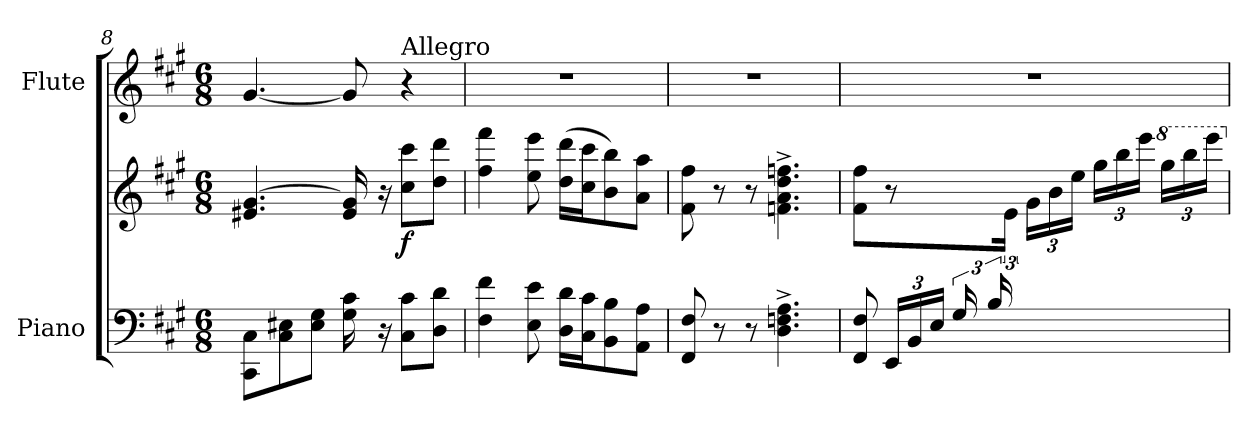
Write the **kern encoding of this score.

**kern	**kern	**dynam	**kern
*part2	*part2	*part2	*part1
*staff3	*staff2	*staff2/3	*staff1
*I"Piano	*	*	*I"Flute
*I'Pno.	*	*	*I'Fl.
*clefF4	*clefG2	*	*clefG2
*k[f#c#g#]	*k[f#c#g#]	*	*k[f#c#g#]
*A:	*A:	*	*A:
*M6/8	*M6/8	*	*M6/8
=8	=8	=8	=8
8CC#\ 8C#\L	4.e#X/ [4.g#/	.	[4.g#/
8C#\ 8E#X\	.	.	.
8E#\ 8G#\J	.	.	.
16G#\ 16c#\	16e#/ 16g#/]	.	8g#/]
16r	16r	.	.
!	!	!	!LO:TX:a:t=Allegro
!	!	!LO:DY:b	!
8C#\ 8c#\L	8cc#\ 8ccc#\L	f	4r
8D\ 8d\J	8dd\ 8ddd\J	.	.
=9	=9	=9	=9
4F#\ 4f#\	4ff#\ 4fff#\	.	2.r
8E\ 8e\	8ee\ 8eee\	.	.
16D\ 16d\LL	(16dd\ 16ddd\LL	.	.
16C#\ 16c#\J	16cc#\ 16ccc#\J	.	.
8BB\ 8B\	8b\ 8bb\)	.	.
8AA\ 8A\J	8a\ 8aa\J	.	.
!!LO:LB:g=z
=10	=10	=10	=10
8FF#/ 8F#/	8f#\ 8ff#\	.	2.r
8r	8r	.	.
8r	8r	.	.
4.D\^ 4.Fn\^ 4.A\^	4.fn\^ 4.a\^ 4.dd\^ 4.ffn\^	.	.
=11	=11	=11	=11
*^	*	*	*
4ryy	8FF#/ 8F#/	8f#\ 8ff#\	.	2.r
*	*Xbrackettup	*	*	*
.	24EE/LL	8r	.	.
.	24BB/	.	.	.
.	24E/JJ	.	.	.
24G#/LL	2ryy	12ryy	.	.
24B/	.	.	.	.
12%5ryy	.	24e\JJ	.	.
*	*	*Xbrackettup	*	*
.	.	24g#\LL	.	.
.	.	24b\	.	.
.	.	24ee\JJ	.	.
.	.	24gg#\LL	.	.
.	.	24bb\	.	.
.	.	24eee\JJ	.	.
*	*	*8va	*	*
.	.	24ggg#\LL	.	.
.	.	24bbb\	.	.
.	.	24eeee\JJ	.	.
*v	*v	*	*	*
*	*X8va	*	*
=	=	=	=
*-	*-	*-	*-
